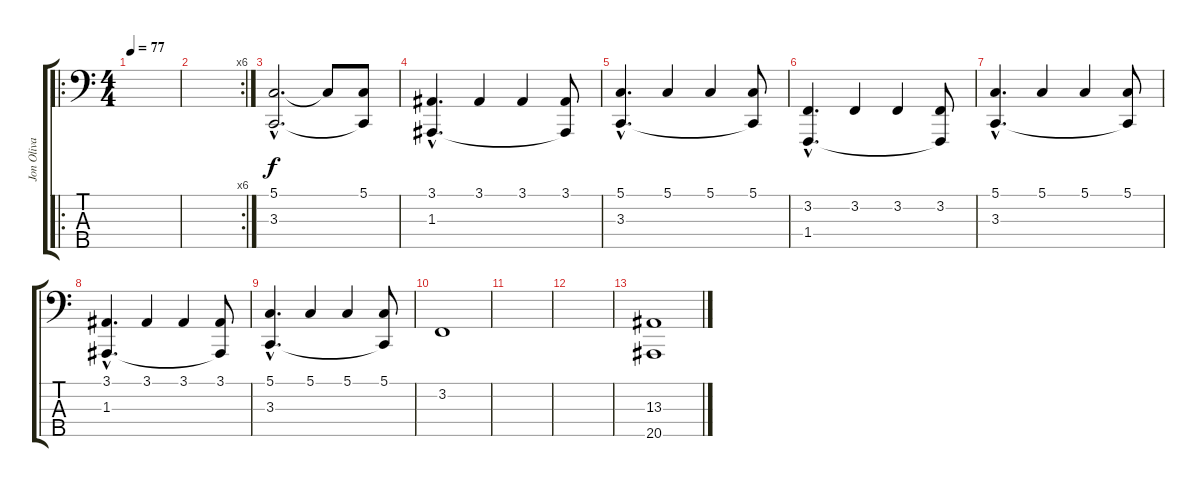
\track ("Jon Oliva" "Jon Oliva") {instrument acousticgrandpiano}
\staff {score tabs}
\tuning (G2 D2 A1 E1 D0) {hide}
\ro
\ts (4 4)
\tempo 77
\clef f4
\ks c
|
\rc 6
|
(5.1{hac} 3.3{hac}).2{d} 5.1{t}.8 (5.1 3.3{t}).8 |
(3.1{hac} 1.3{hac}).4{d} 3.1.4 3.1.4 (3.1 1.3{t}).8 |
(5.1{hac} 3.3{hac}).4{d} 5.1.4 5.1.4 (5.1 3.3{t}).8 |
(3.2{hac} 1.4{hac}).4{d} 3.2.4 3.2.4 (3.2 1.4{t}).8 |
(5.1{hac} 3.3{hac}).4{d} 5.1.4 5.1.4 (5.1 3.3{t}).8 |
(3.1{hac} 1.3{hac}).4{d} 3.1.4 3.1.4 (3.1 1.3{t}).8 |
(5.1{hac} 3.3{hac}).4{d} 5.1.4 5.1.4 (5.1 3.3{t}).8 |
3.2.1 |
|
|
(13.3 20.5).1
